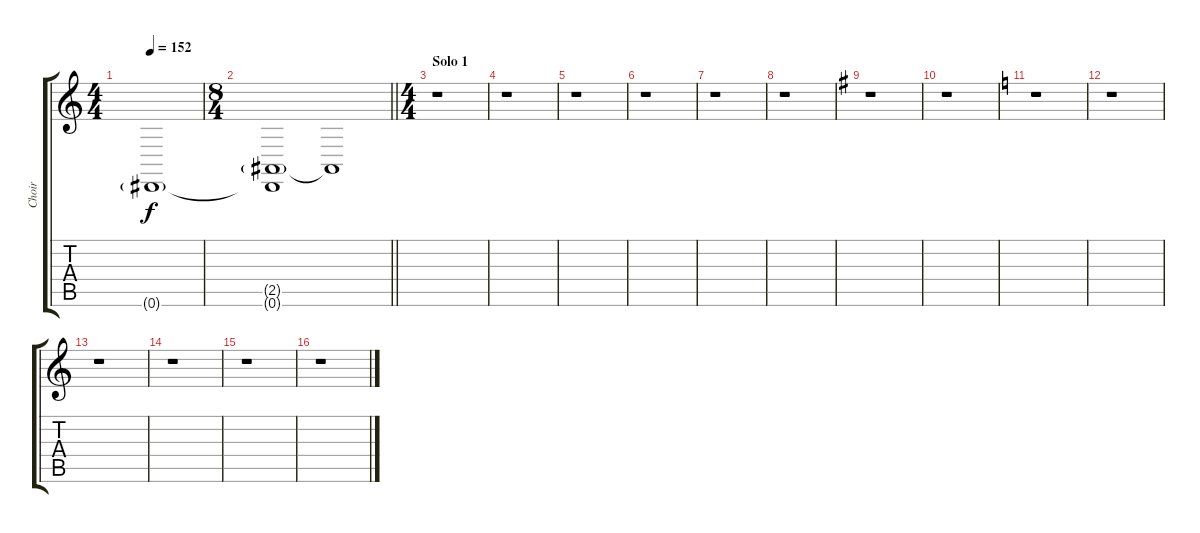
\track ("Choir" "Choir") {instrument choiraahs}
\staff {score tabs}
\tuning (Eb4 Bb3 Gb3 Db3 Ab2 Eb2) {hide}
\ts (4 4)
\section ("" "")
\tempo 152
\clef g2
\ks c
0.6{g}.1{dy f} |
\ts (8 4)
\barLineRight lightlight
(2.5{g} 0.6{t}).1 2.5{t}.1 |
\ts (4 4)
\section ("" "Solo 1")
r.1 |
r.1 |
r.1 |
r.1 |
r.1 |
r.1 |
\ks g
r.1 |
r.1 |
\ks c
r.1 |
r.1 |
r.1 |
r.1 |
r.1 |
r.1
